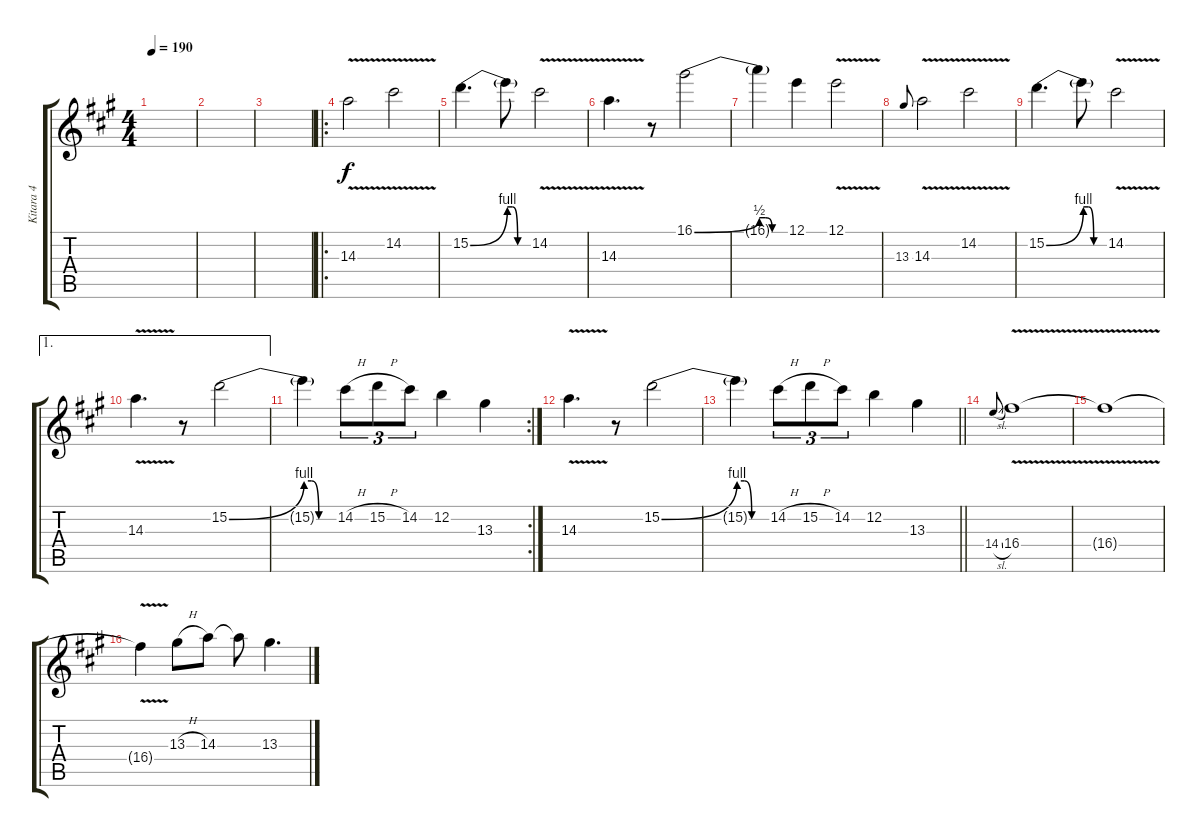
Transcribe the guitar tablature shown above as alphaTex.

\track ("Kitara 4" "Kitara 4") {instrument overdrivenguitar}
\staff {score tabs}
\tuning (E4 B3 G3 D3 A2 E2) {hide}
\ts (4 4)
\tempo 190
\clef g2
\ks a
|
|
|
\ro
14.3{v}.2 14.2{v}.2 |
15.2{be (bend 0 0 60 4)}.4{d} 15.2{be (custom 0 4 15 4 30 0 60 0) t}.8 14.2{v}.2 |
14.3{v}.4{d} r.8 16.1{be (bend 0 0 60 2)}.2 |
16.1{be (custom 0 2 15 2 30 0 60 0) t}.4 12.1.4 12.1{v}.2 |
13.3.8{gr onbeat} 14.3{v}.2 14.2{v}.2 |
15.2{be (bend 0 0 60 4)}.4{d} 15.2{be (custom 0 4 15 4 30 0 60 0) t}.8 14.2{v}.2 |
\ae 1
14.3{v}.4{d} r.8 15.2{be (bend 0 0 60 4)}.2 |
\rc 2
15.2{be (custom 0 4 15 4 30 0 60 0) t}.4 14.2{h}.8{tu (3 2)} 15.2{h}.8{tu (3 2)} 14.2.8{tu (3 2)} 12.2.4 13.3.4 |
14.3{v}.4{d} r.8 15.2{be (bend 0 0 60 4)}.2 |
\barLineRight lightlight
15.2{be (custom 0 4 15 4 30 0 60 0) t}.4 14.2{h}.8{tu (3 2)} 15.2{h}.8{tu (3 2)} 14.2.8{tu (3 2)} 12.2.4 13.3.4 |
14.4{sl}.8{gr onbeat} 16.4{v}.1 |
16.4{v t}.1 |
16.4{t}.4 13.3{h}.8 14.3.8 14.3{t}.8 13.3.4{d}
